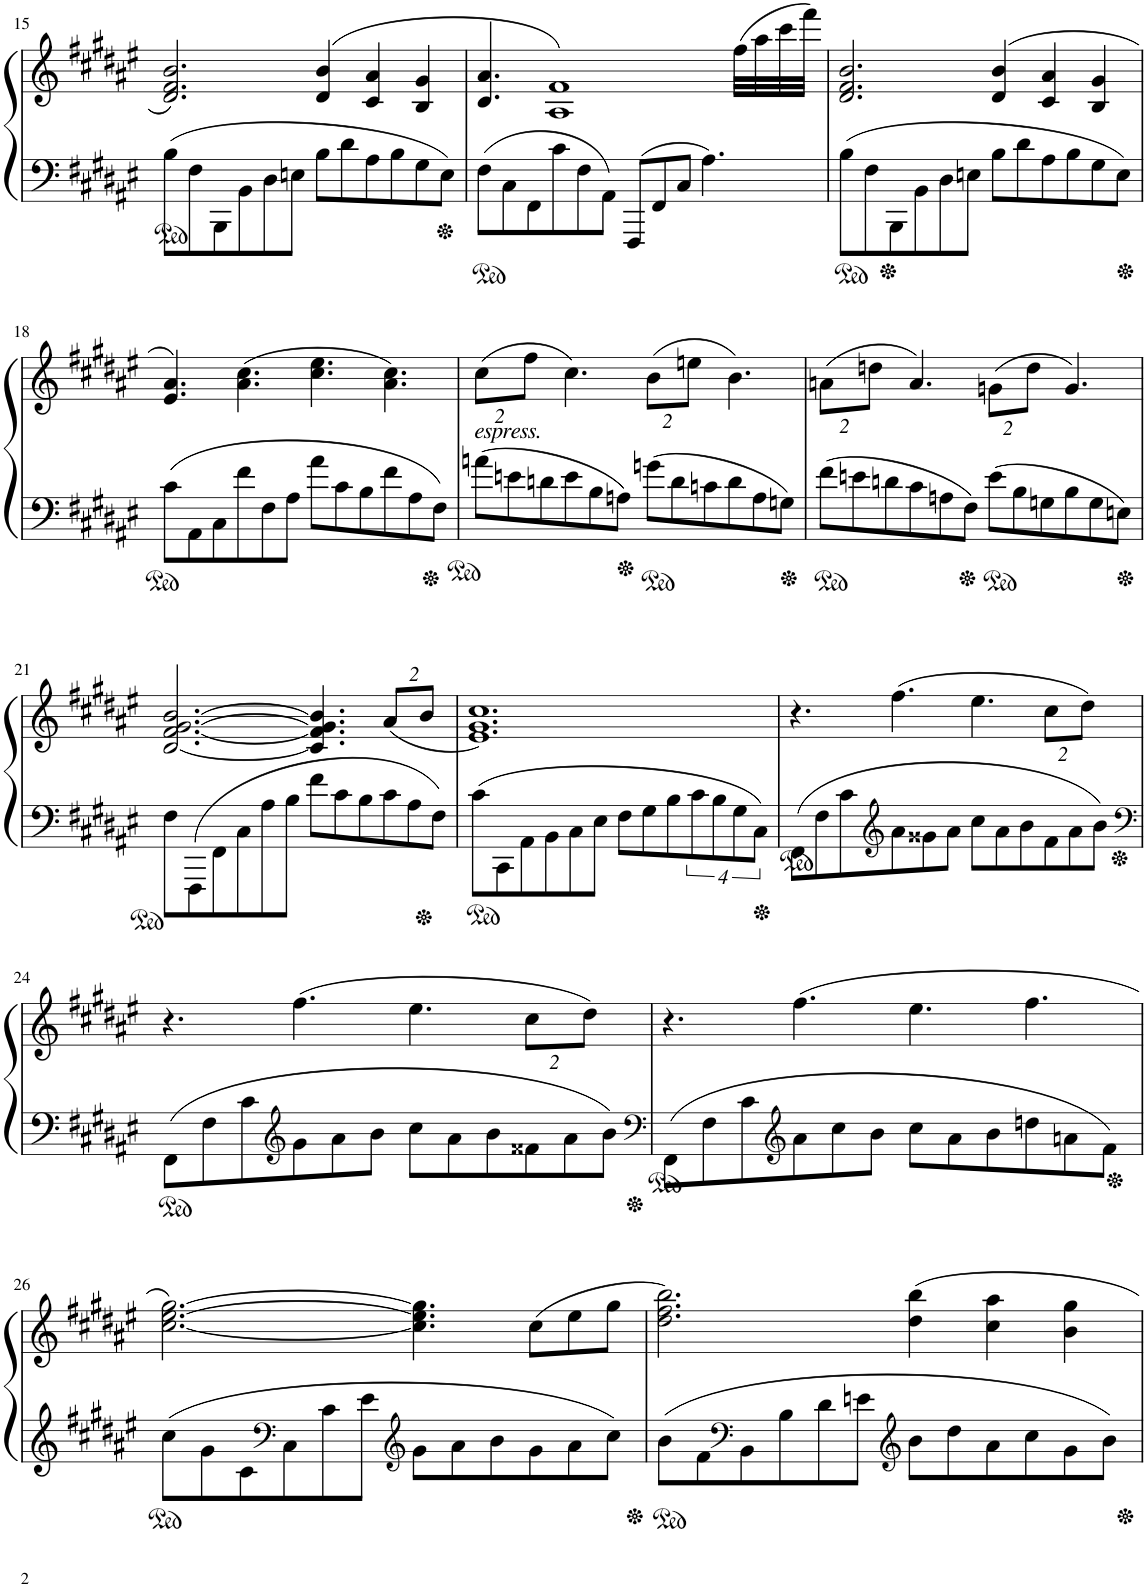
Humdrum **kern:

**kern	**kern
*part1	*part1
*staff2	*staff1
*I"Piano	*
*I'Pno.	*
!!LO:PB:g=z
*clefF4	*clefG2
*k[f#c#g#d#a#e#]	*k[f#c#g#d#a#e#]
*M6/4	*M6/4
=15	=15
8B\L	2.d#/ 2.f#/ 2.b/
8F#\	.
8BBB\	.
8BB\	.
8D#\	.
8En\J	.
8B\L	(>4d#/ 4b/
8d#\	.
8A#\	4c#/ 4a#/
8B\	.
8G#\	4B/ 4g#/
8E\J	.
=16	=16
8F#\L	4.F#/ 4.c#/ 4.a#/
8C#\	.
8FF#\	.
8c#\	1A# 1f#)
8F#\	.
8AA#\J	.
8FFF#/L	.
8FF#/	.
8C#/J	.
4.A#\	.
.	(32ff#\LLL
.	32aa#\
.	32ccc#\
.	32fff#\JJJ)
=17	=17
8B\L	2.d#/ 2.f#/ 2.b/
8F#\	.
8BBB\	.
8BB\	.
8D#\	.
8En\J	.
8B\L	(>4d#/ 4b/
8d#\	.
8A#\	4c#/ 4a#/
8B\	.
8G#\	4B/ 4g#/
8E\J	.
!!LO:LB:g=z
=18	=18
8c#\L	4.e#/ 4.a#/)
8AA#\	.
8C#\	.
8f#\	(4.a#\ 4.cc#\
8F#\	.
8A#\J	.
8a#\L	4.cc#\ 4.ee#\
8c#\	.
8B\	.
8f#\	4.a#\ 4.cc#\)
8A#\	.
8F#\J	.
=19	=19
*	*Xbrackettup
!	!LO:TX:b:i:t=espress.
8an\L	(16%3cc#\L
8en\	.
.	16%3ff#\J
8dn\	.
8e\	4.cc#\)
8B\	.
8An\J	.
8gn\L	(16%3b\L
8d\	.
.	16%3een\J
8cn\	.
8d\	4.b\)
8A\	.
8Gn\J	.
=20	=20
8f#\L	(16%3an\L
8en\	.
.	16%3ddn\J
8dn\	.
8c#\	4.a/)
8An\	.
8F#\J	.
8e\L	(16%3gn\L
8B\	.
.	16%3dd\J
8Gn\	.
8B\	4.g/)
8G\	.
8En\J	.
!!LO:LB:g=z
=21	=21
8F#\L	2.F#/ [2.c#/ [2.f#/ [2.g#/ [2.b/
8FFF#\	.
8FF#\	.
8C#\	.
8A#\	.
8B\J	.
8f#\L	4.c#/] 4.f#/] 4.g#/] 4.b/]
8c#\	.
8B\	.
8c#\	(16%3a#/L
8A#\	.
.	16%3b/J
8F#\J	.
=22	=22
8c#\L	1.e# 1.g# 1.cc#)
8CC#\	.
8AA#\	.
8BB\	.
8C#\	.
8E#\J	.
8F#\L	.
8G#\	.
8B\	.
32%3c#\	.
32%3B\	.
32%3G#\	.
32%3C#\J	.
=23	=23
8FF#\L	4.r
8F#\	.
8c#\	.
*clefG2	*
8a#\	(4.ff#\
8g##X\	.
8a#\J	.
8cc#\L	4.ee#\
8a#\	.
8b\	.
8f#\	16%3cc#\L
8a#\	.
.	16%3dd#\J)
8b\J	.
!!LO:LB:g=z
=24	=24
*clefF4	*
8FF#\L	4.r
8F#\	.
8c#\	.
*clefG2	*
8g#\	(4.ff#\
8a#\	.
8b\J	.
8cc#\L	4.ee#\
8a#\	.
8b\	.
8f##X\	16%3cc#\L
8a#\	.
.	16%3dd#\J)
8b\J	.
=25	=25
*clefF4	*
8FF#\L	4.r
8F#\	.
8c#\	.
*clefG2	*
8a#\	(4.ff#\
8cc#\	.
8b\J	.
8cc#\L	4.ee#\
8a#\	.
8b\	.
8ddn\	4.ff#\
8an\	.
8f#\J	.
!!LO:LB:g=z
=26	=26
8cc#\L	[2.cc#\ [2.ee#\ [2.gg#\)
8g#\	.
8c#\	.
*clefF4	*
8C#\	.
8c#\	.
8e#\J	.
*clefG2	*
8g#\L	4.cc#\] 4.ee#\] 4.gg#\]
8a#\	.
8b\	.
8g#\	(8cc#\L
8a#\	8ee#\
8cc#\J	8gg#\J
=27	=27
8b\L	2.dd#\ 2.ff#\ 2.bb\)
8f#\	.
*clefF4	*
8BB\	.
8B\	.
8d#\	.
8en\J	.
*clefG2	*
8b\L	4dd#\ 4bb\
8dd#\	.
8a#\	4cc#\ 4aa#\
8cc#\	.
8g#\	4b\ 4gg#\
8b\J	.
=	=
*-	*-
